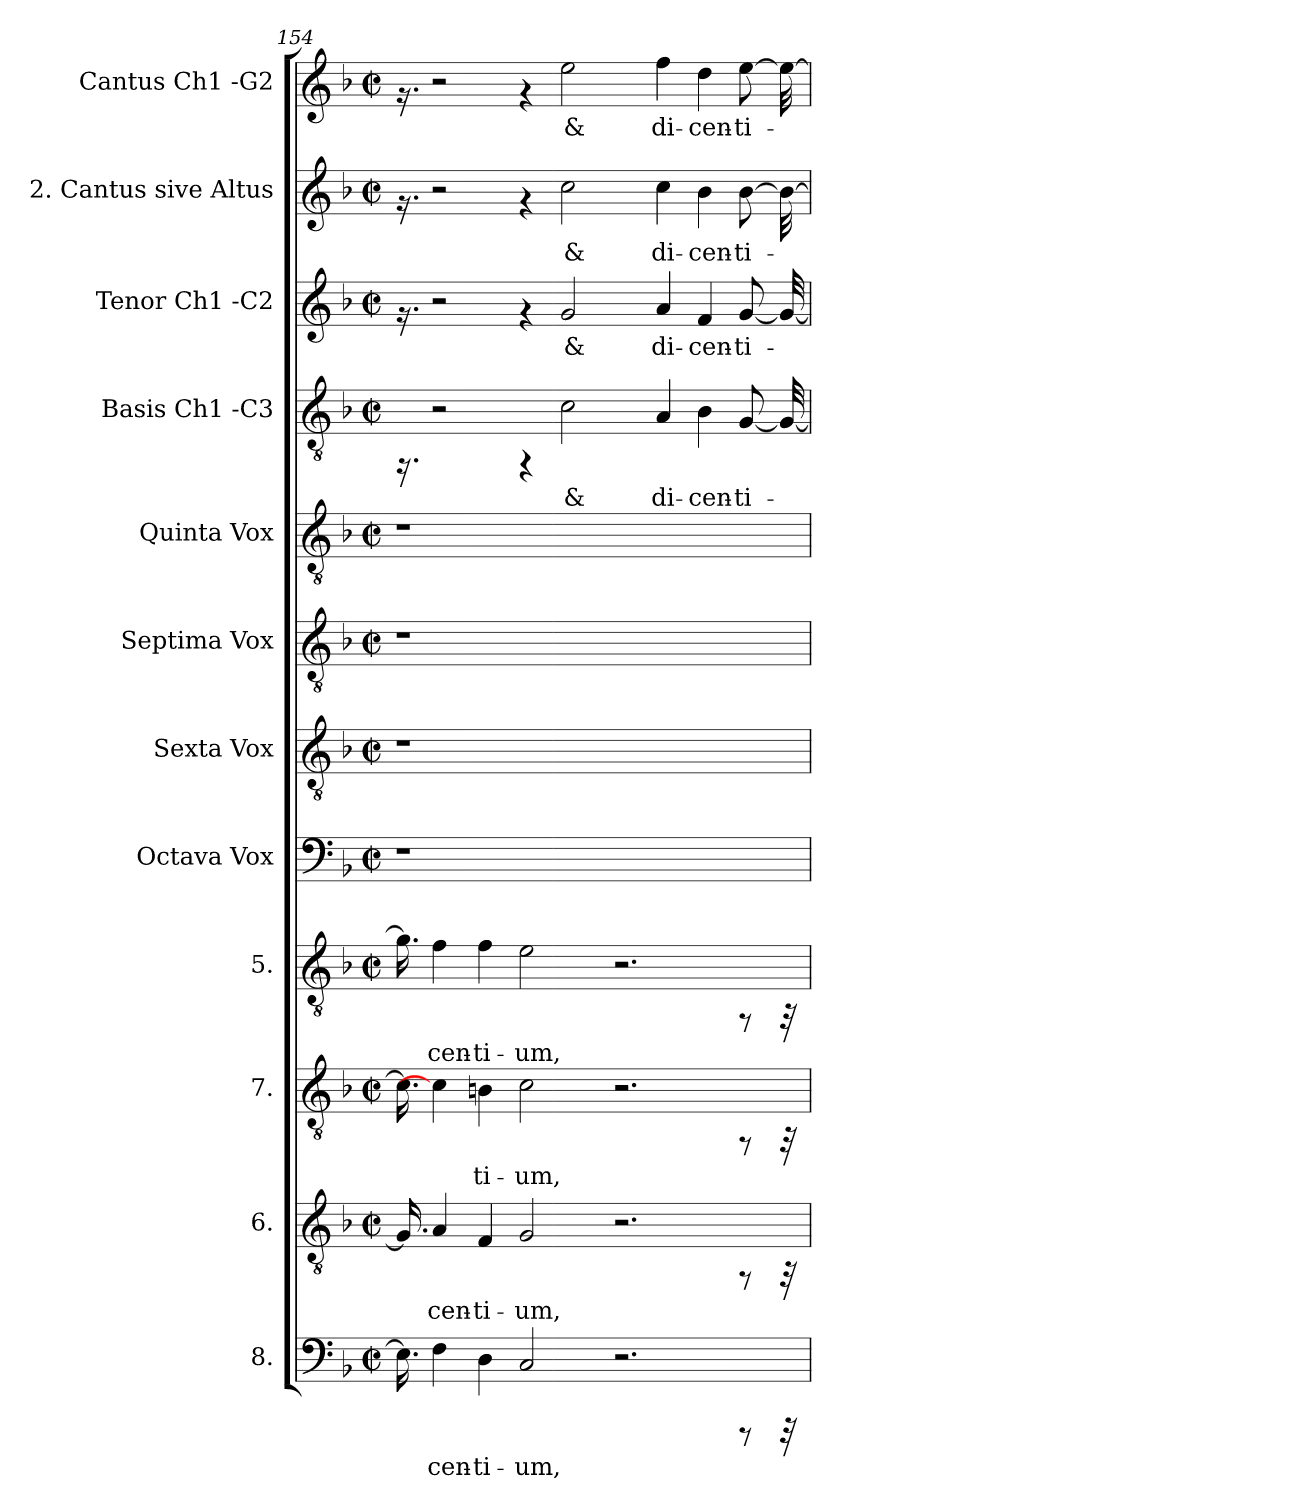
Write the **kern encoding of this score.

**kern	**text	**kern	**text	**kern	**text	**kern	**text	**kern	**kern	**kern	**kern	**kern	**text	**kern	**text	**kern	**text	**kern	**text
*part12	*part12	*part11	*part11	*part10	*part10	*part9	*part9	*part8	*part7	*part6	*part5	*part4	*part4	*part3	*part3	*part2	*part2	*part1	*part1
*staff12	*staff12	*staff11	*staff11	*staff10	*staff10	*staff9	*staff9	*staff8	*staff7	*staff6	*staff5	*staff4	*staff4	*staff3	*staff3	*staff2	*staff2	*staff1	*staff1
*I"8.	*	*I"6.	*	*I"7.	*	*I"5.	*	*I"Octava  Vox	*I"Sexta  Vox	*I"Septima  Vox	*I"Quinta  Vox	*I"Basis  Ch1 -C3	*	*I"Tenor  Ch1 -C2	*	*I"2. Cantus sive  Altus	*	*I"Cantus  Ch1 -G2	*
*	*	*	*	*	*	*	*	*	*	*	*	*I'B	*	*I'T	*	*I'A	*	*I'C	*
!!LO:PB:g=z
*clefF4	*	*clefGv2	*	*clefGv2	*	*clefGv2	*	*clefF4	*clefGv2	*clefGv2	*clefGv2	*clefGv2	*	*clefG2	*	*clefG2	*	*clefG2	*
*k[b-]	*	*k[b-]	*	*k[b-]	*	*k[b-]	*	*k[b-]	*k[b-]	*k[b-]	*k[b-]	*k[b-]	*	*k[b-]	*	*k[b-]	*	*k[b-]	*
*F:	*	*F:	*	*F:	*	*F:	*	*F:	*F:	*F:	*F:	*F:	*	*F:	*	*F:	*	*F:	*
*M2/2	*	*M2/2	*	*M2/2	*	*M2/2	*	*M2/2	*M2/2	*M2/2	*M2/2	*M2/2	*	*M2/2	*	*M2/2	*	*M2/2	*
*met(c|)	*	*met(c|)	*	*met(c|)	*	*met(c|)	*	*met(c|)	*met(c|)	*met(c|)	*met(c|)	*met(c|)	*	*met(c|)	*	*met(c|)	*	*met(c|)	*
=154	=154	=154	=154	=154	=154	=154	=154	=154	=154	=154	=154	=154	=154	=154	=154	=154	=154	=154	=154
16.E\]	.	16.G/]	.	16.c\]	.	16.g\]	.	1r	1r	1r	1r	16.rFF	.	16.rf	.	16.rf	.	16.rf	.
!	!LO:LY:b:cj	!	!LO:LY:b:cj	!	!LO:LY:b:cj	!	!LO:LY:b:cj	!	!	!	!	!	!	!	!	!	!	!	!
4F\	-cen-	4A/	-cen-	4c\]	--	4f\	-cen-	.	.	.	.	2r	.	2r	.	2r	.	2r	.
!	!LO:LY:b:cj	!	!LO:LY:b:cj	!	!LO:LY:b:cj	!	!LO:LY:b:cj	!	!	!	!	!	!	!	!	!	!	!	!
4D\	-ti-	4F/	-ti-	4Bn\	-ti-	4f\	-ti-	.	.	.	.	.	.	.	.	.	.	.	.
!	!LO:LY:b:cj	!	!LO:LY:b:cj	!	!LO:LY:b:cj	!	!LO:LY:b:cj	!	!	!	!	!	!	!	!	!	!	!	!
2C/	-um,	2G/	-um,	2c\	-um,	2e\	-um,	.	.	.	.	4rFF	.	4rf	.	4rf	.	4rf	.
!	!	!	!	!	!	!	!	!	!	!	!	!	!LO:LY:b:cj	!	!LO:LY:b:cj	!	!LO:LY:b:cj	!	!LO:LY:b:cj
.	.	.	.	.	.	.	.	.	.	.	.	2c\	&	2g/	&	2cc\	&	2ee\	&
.	.	.	.	.	.	.	.	1ryy	1ryy	1ryy	1ryy	.	.	.	.	.	.	.	.
2.r	.	2.r	.	2.r	.	2.r	.	.	.	.	.	.	.	.	.	.	.	.	.
!	!	!	!	!	!	!	!	!	!	!	!	!	!LO:LY:b:cj	!	!LO:LY:b:cj	!	!LO:LY:b:cj	!	!LO:LY:b:cj
.	.	.	.	.	.	.	.	.	.	.	.	4A/	di-	4a/	di-	4cc\	di-	4ff\	di-
!	!	!	!	!	!	!	!	!	!	!	!	!	!LO:LY:b:cj	!	!LO:LY:b:cj	!	!LO:LY:b:cj	!	!LO:LY:b:cj
.	.	.	.	.	.	.	.	.	.	.	.	4B-\	-cen-	4f/	-cen-	4b-\	-cen-	4dd\	-cen-
!	!	!	!	!	!	!	!	!	!	!	!	!	!LO:LY:b:cj	!	!LO:LY:b:cj	!	!LO:LY:b:cj	!	!LO:LY:b:cj
8rCCC	.	8rFF	.	8rFF	.	8rFF	.	.	.	.	.	[<8G/	-ti-	[<8g/	-ti-	[>8b-\	-ti-	[>8ee\	-ti-
32rCCC	.	32rFF	.	32rFF	.	32rFF	.	.	.	.	.	32G/_<	.	32g/_<	.	32b-\_>	.	32ee\_>	.
=	=	=	=	=	=	=	=	=	=	=	=	=	=	=	=	=	=	=	=
*-	*-	*-	*-	*-	*-	*-	*-	*-	*-	*-	*-	*-	*-	*-	*-	*-	*-	*-	*-
